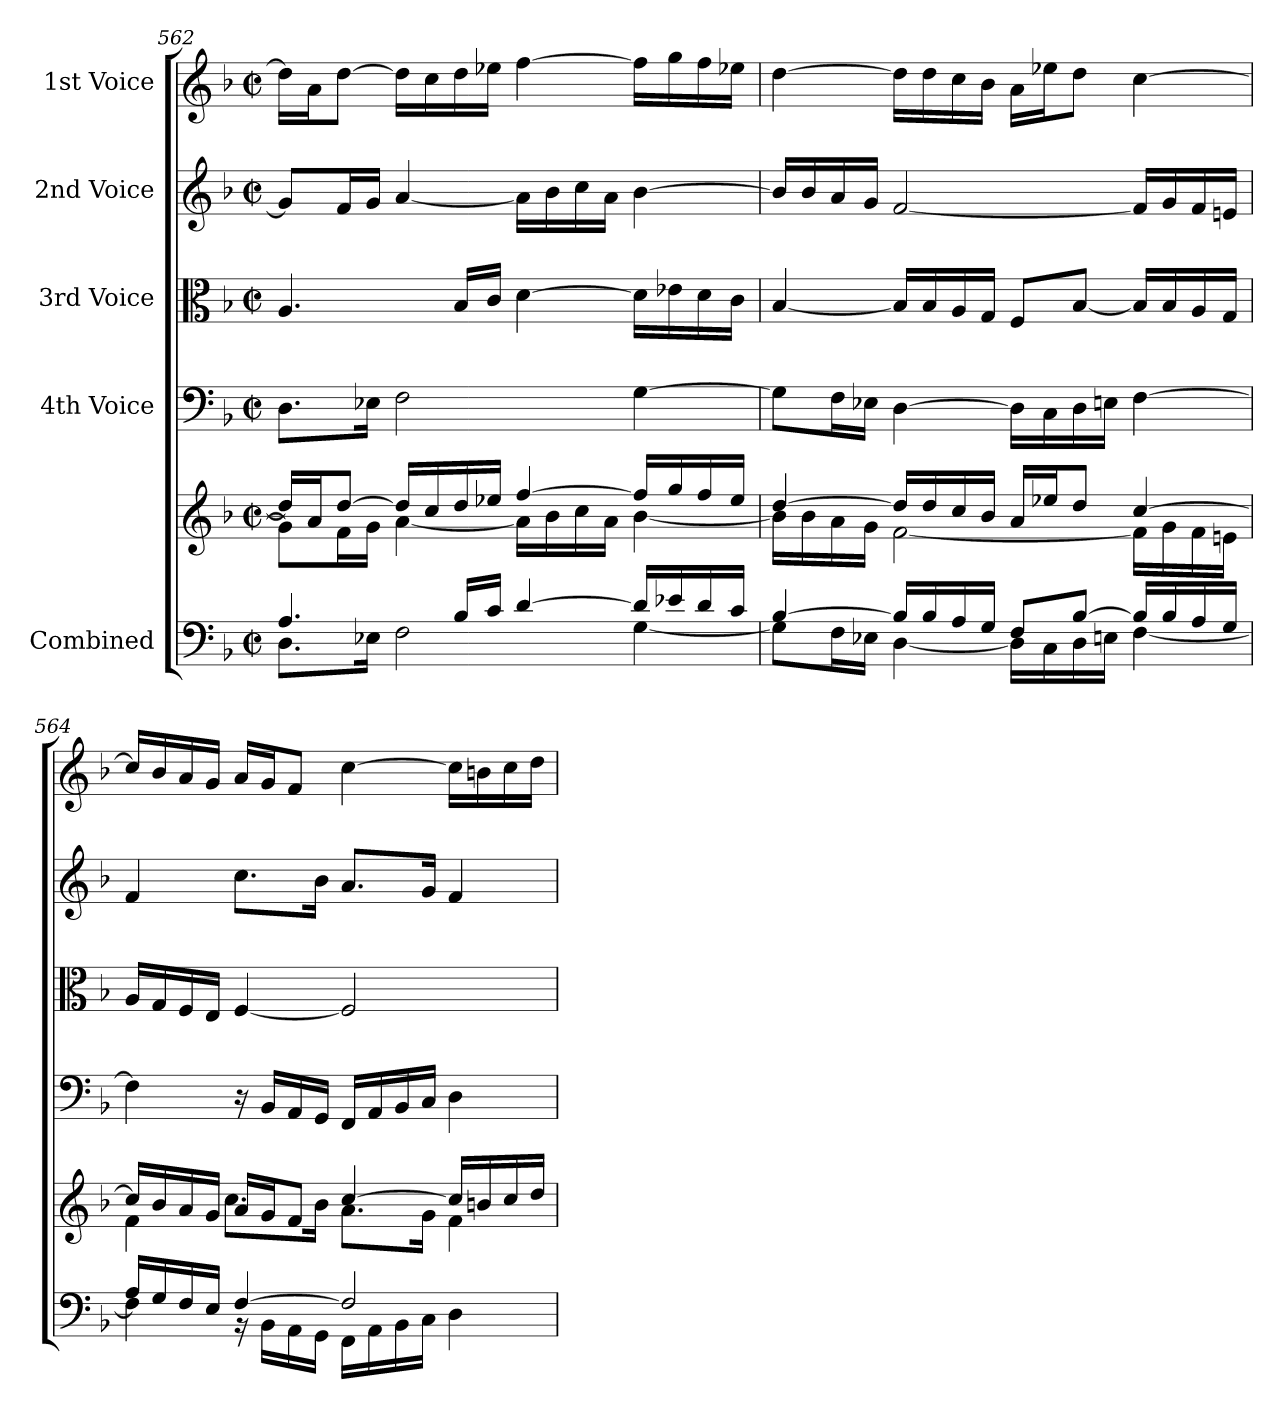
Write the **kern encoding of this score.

**kern	**kern	**kern	**kern	**kern	**kern
*part5	*part5	*part4	*part3	*part2	*part1
*staff6	*staff5	*staff4	*staff3	*staff2	*staff1
*I"Combined	*	*I"4th Voice	*I"3rd Voice	*I"2nd Voice	*I"1st Voice
*clefF4	*clefG2	*clefF4	*clefC3	*clefG2	*clefG2
*k[b-]	*k[b-]	*k[b-]	*k[b-]	*k[b-]	*k[b-]
*M2/2	*M2/2	*M2/2	*M2/2	*M2/2	*M2/2
*met(c|)	*met(c|)	*met(c|)	*met(c|)	*met(c|)	*met(c|)
=562	=562	=562	=562	=562	=562
*^	*^	*	*	*	*
4.A/	8.D\L	16dd/LL]	8g\L]	8.D\L	4.A/	8g/L]	16dd\LL]
.	.	16a/J	.	.	.	.	16a\J
.	.	[8dd/J	16f\L	.	.	16f/L	[8dd\J
.	16E-X\Jk	.	16g\JJ	16E-X\Jk	.	16g/JJ	.
.	2F\	16dd/LL]	[4a\	2F\	.	[4a/	16dd\LL]
.	.	16cc/	.	.	.	.	16cc\
16B-/LL	.	16dd/	.	.	16B-/LL	.	16dd\
16c/JJ	.	16ee-X/JJ	.	.	16c/JJ	.	16ee-X\JJ
[4d/	.	[4ff/	16a\LL]	.	[4d\	16a\LL]	[4ff\
.	.	.	16b-\	.	.	16b-\	.
.	.	.	16cc\	.	.	16cc\	.
.	.	.	16a\JJ	.	.	16a\JJ	.
16d/LL]	[4G\	16ff/LL]	[4b-\	[4G\	16d\LL]	[4b-\	16ff\LL]
16e-X/	.	16gg/	.	.	16e-X\	.	16gg\
16d/	.	16ff/	.	.	16d\	.	16ff\
16c/JJ	.	16ee-/JJ	.	.	16c\JJ	.	16ee-X\JJ
=563	=563	=563	=563	=563	=563	=563	=563
[4B-/	8G\L]	[4dd/	16b-\LL]	8G\L]	[4B-/	16b-/LL]	[4dd\
.	.	.	16b-\	.	.	16b-/	.
.	16F\L	.	16a\	16F\L	.	16a/	.
.	16E-X\JJ	.	16g\JJ	16E-X\JJ	.	16g/JJ	.
16B-/LL]	[4D\	16dd/LL]	[2f\	[4D\	16B-/LL]	[2f/	16dd\LL]
16B-/	.	16dd/	.	.	16B-/	.	16dd\
16A/	.	16cc/	.	.	16A/	.	16cc\
16G/JJ	.	16b-/JJ	.	.	16G/JJ	.	16b-\JJ
8F/L	16D\LL]	16a/LL	.	16D\LL]	8F/L	.	16a\LL
.	16C\	16ee-X/J	.	16C\	.	.	16ee-X\J
[8B-/J	16D\	8dd/J	.	16D\	[8B-/J	.	8dd\J
.	16En\JJ	.	.	16En\JJ	.	.	.
16B-/LL]	[4F\	[4cc/	16f\LL]	[4F\	16B-/LL]	16f/LL]	[4cc\
16B-/	.	.	16g\	.	16B-/	16g/	.
16A/	.	.	16f\	.	16A/	16f/	.
16G/JJ	.	.	16en\JJ	.	16G/JJ	16en/JJ	.
!!LO:PB:g=z
=564	=564	=564	=564	=564	=564	=564	=564
16A/LL	4F\]	16cc/LL]	4f\	4F\]	16A/LL	4f/	16cc/LL]
16G/	.	16b-/	.	.	16G/	.	16b-/
16F/	.	16a/	.	.	16F/	.	16a/
16E/JJ	.	16g/JJ	.	.	16E/JJ	.	16g/JJ
[4F/	16r	16a/LL	8.cc\L	16r	[4F/	8.cc\L	16a/LL
.	16BB-\LL	16g/J	.	16BB-/LL	.	.	16g/J
.	16AA\	8f/J	.	16AA/	.	.	8f/J
.	16GG\JJ	.	16b-\Jk	16GG/JJ	.	16b-\Jk	.
2F/]	16FF\LL	[4cc/	8.a\L	16FF/LL	2F/]	8.a/L	[4cc\
.	16AA\	.	.	16AA/	.	.	.
.	16BB-\	.	.	16BB-/	.	.	.
.	16C\JJ	.	16g\Jk	16C/JJ	.	16g/Jk	.
.	4D\	16cc/LL]	4f\	4D\	.	4f/	16cc\LL]
.	.	16bn/	.	.	.	.	16bn\
.	.	16cc/	.	.	.	.	16cc\
.	.	16dd/JJ	.	.	.	.	16dd\JJ
*v	*v	*	*	*	*	*	*
*	*v	*v	*	*	*	*
=	=	=	=	=	=
*-	*-	*-	*-	*-	*-
